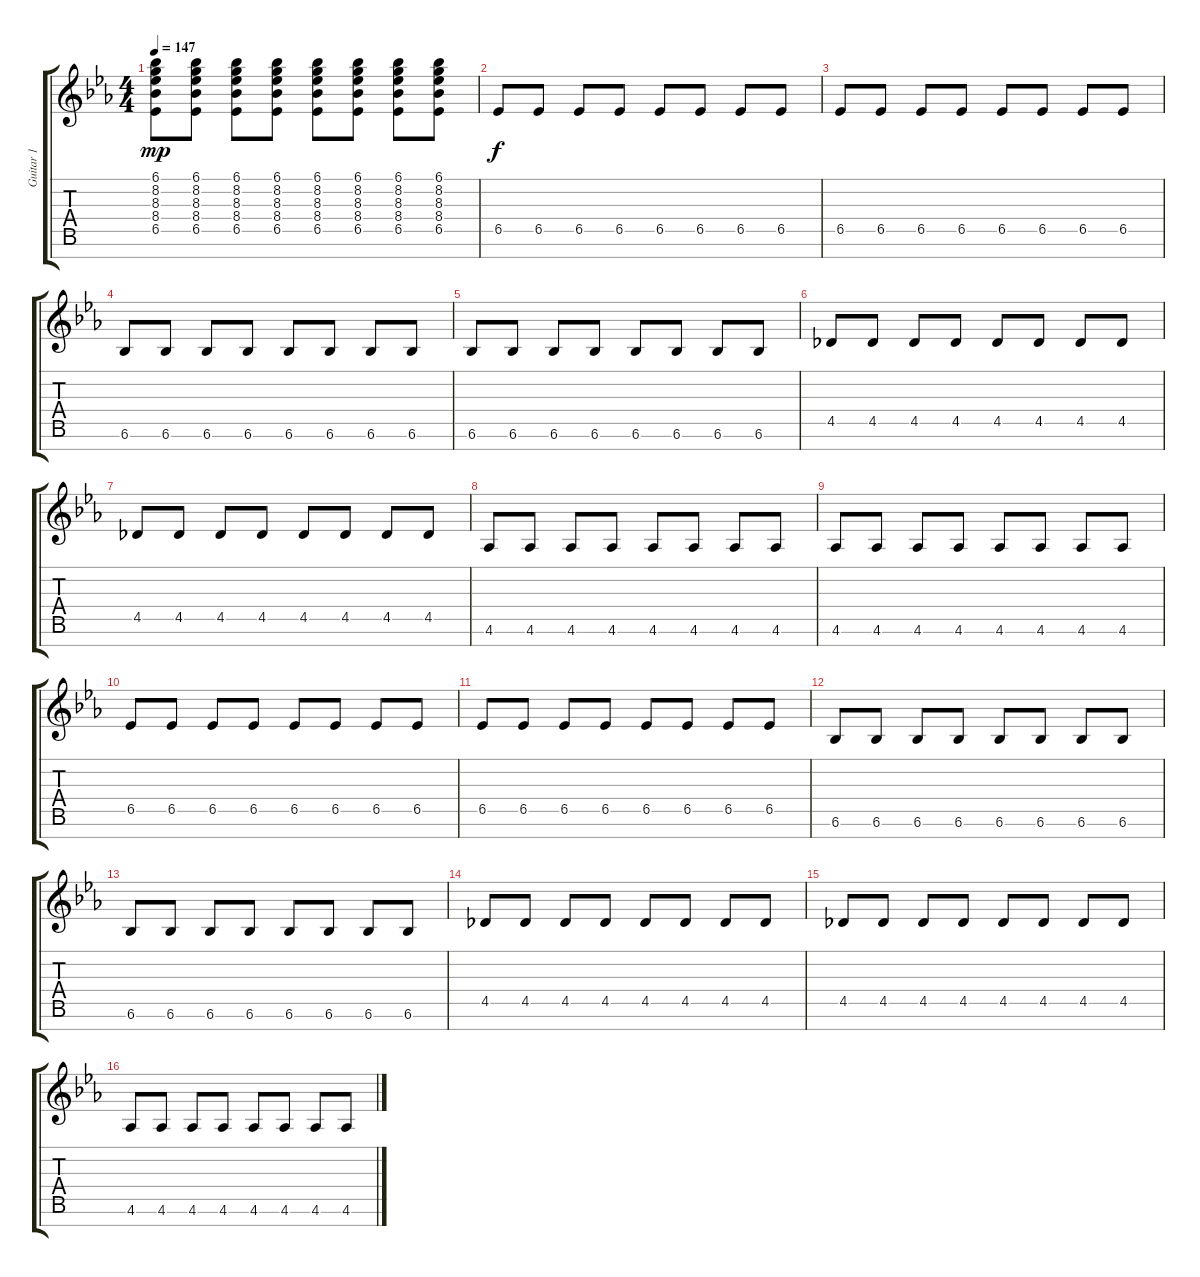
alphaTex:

\track ("Guitar 1" "Guitar 1") {instrument distortionguitar}
\staff {score tabs}
\tuning (E4 B3 G3 D3 A2 E2 B1) {hide}
\ts (4 4)
\tempo 147
\clef g2
\ks eb
(6.1 8.2 8.3 8.4 6.5).8{dy mp} (6.1 8.2 8.3 8.4 6.5).8 (6.1 8.2 8.3 8.4 6.5).8 (6.1 8.2 8.3 8.4 6.5).8 (6.1 8.2 8.3 8.4 6.5).8 (6.1 8.2 8.3 8.4 6.5).8 (6.1 8.2 8.3 8.4 6.5).8 (6.1 8.2 8.3 8.4 6.5).8 |
6.5.8{dy f} 6.5.8 6.5.8 6.5.8 6.5.8 6.5.8 6.5.8 6.5.8 |
6.5.8 6.5.8 6.5.8 6.5.8 6.5.8 6.5.8 6.5.8 6.5.8 |
6.6.8 6.6.8 6.6.8 6.6.8 6.6.8 6.6.8 6.6.8 6.6.8 |
6.6.8 6.6.8 6.6.8 6.6.8 6.6.8 6.6.8 6.6.8 6.6.8 |
4.5.8 4.5.8 4.5.8 4.5.8 4.5.8 4.5.8 4.5.8 4.5.8 |
4.5.8 4.5.8 4.5.8 4.5.8 4.5.8 4.5.8 4.5.8 4.5.8 |
4.6.8 4.6.8 4.6.8 4.6.8 4.6.8 4.6.8 4.6.8 4.6.8 |
4.6.8 4.6.8 4.6.8 4.6.8 4.6.8 4.6.8 4.6.8 4.6.8 |
6.5.8 6.5.8 6.5.8 6.5.8 6.5.8 6.5.8 6.5.8 6.5.8 |
6.5.8 6.5.8 6.5.8 6.5.8 6.5.8 6.5.8 6.5.8 6.5.8 |
6.6.8 6.6.8 6.6.8 6.6.8 6.6.8 6.6.8 6.6.8 6.6.8 |
6.6.8 6.6.8 6.6.8 6.6.8 6.6.8 6.6.8 6.6.8 6.6.8 |
4.5.8 4.5.8 4.5.8 4.5.8 4.5.8 4.5.8 4.5.8 4.5.8 |
4.5.8 4.5.8 4.5.8 4.5.8 4.5.8 4.5.8 4.5.8 4.5.8 |
4.6.8 4.6.8 4.6.8 4.6.8 4.6.8 4.6.8 4.6.8 4.6.8
